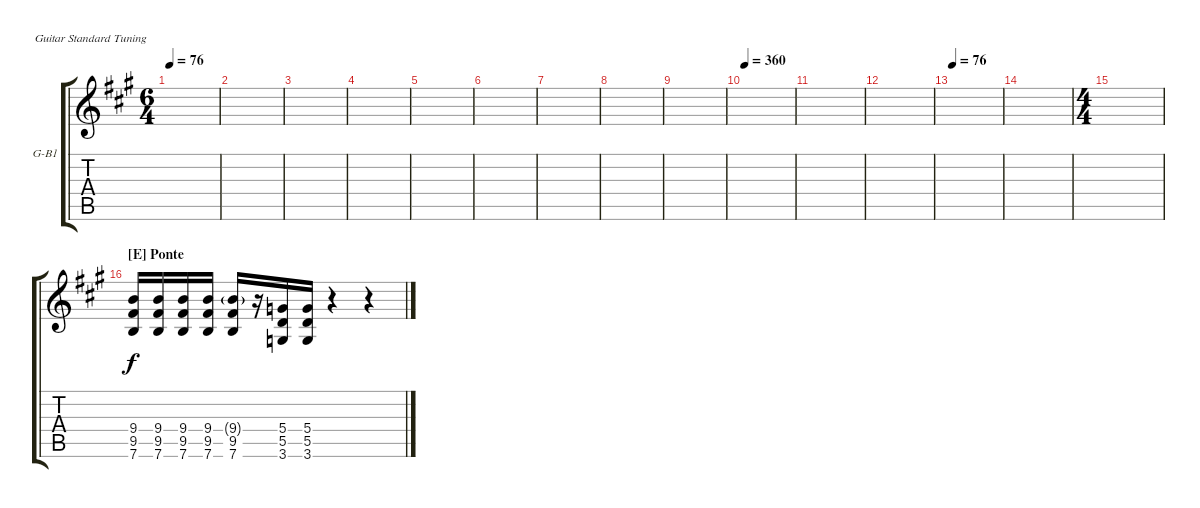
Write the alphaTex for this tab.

\defaultSystemsLayout 4
\bracketExtendMode groupsimilarinstruments
\firstSystemTrackNameOrientation horizontal
\otherSystemsTrackNameOrientation horizontal
\track ("Guitar Base" "G-B1") {instrument acousticguitarsteel}
\staff {score tabs}
\tuning (E4 B3 G3 D3 A2 E2)
\ts (6 4)
\tempo 76
\clef g2
\scale
0.929382
\ks a
|
\scale
1.07062 |
\scale
0.929382 |
\scale
1.07062 |
\scale
0.929382 |
\scale
1.07062 |
\scale
0.929382 |
\scale
1.07062 |
\scale
0.929382 |
\tempo 360
\scale
1.07062 |
\scale
0.929382 |
\scale
1.07062 |
\tempo 76
\scale
0.929382 |
\scale
1.07062 |
\ts (4 4)
\scale
0.929382 |
\section ("E" "Ponte")
\scale
1.07062 (7.6 9.5 9.4).16 (7.6 9.5 9.4).16 (7.6 9.5 9.4).16 (7.6 9.5 9.4).16 (9.4{g} 9.5 7.6).16 r.16 (3.6 5.5 5.4).16 (3.6 5.5 5.4).16 r.4 r.4
